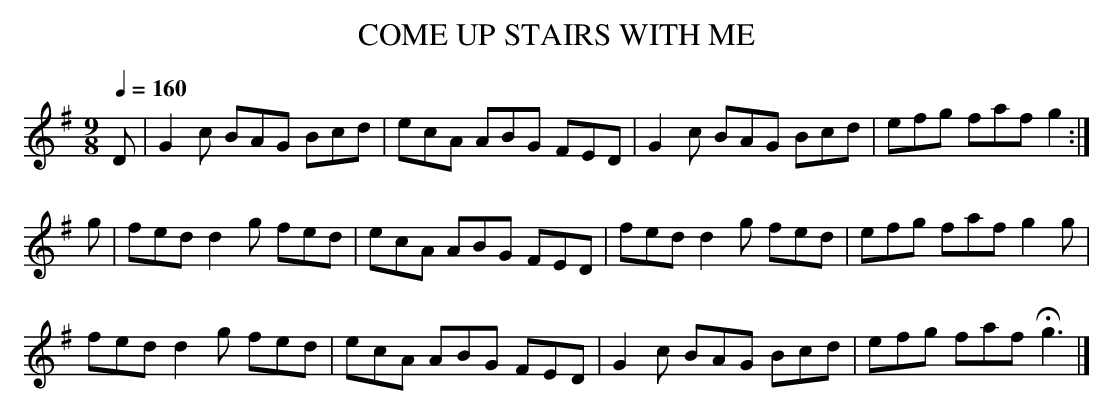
X:1
T:COME UP STAIRS WITH ME
Q:1/4=160
M:9/8
L:1/8
K:G
D|G2c BAG Bcd|ecA ABG FED|G2c BAG Bcd|efg faf g2:|
g|fed d2g fed|ecA ABG FED|fed d2g fed|efg faf g2g|
fed d2g fed|ecA ABG FED|G2c BAG Bcd|efg faf Hg3|]
